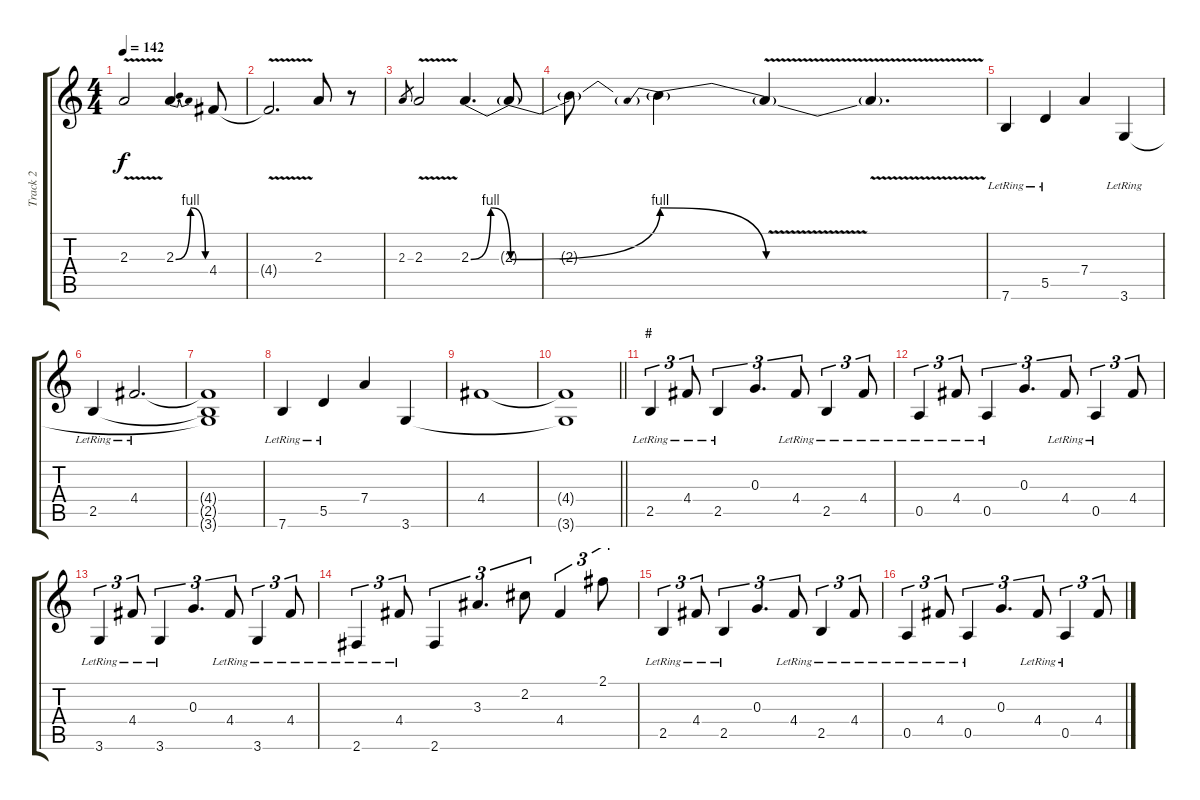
\track ("Track 2" "Track 2") {instrument overdrivenguitar}
\staff {score tabs}
\tuning (E4 B3 G3 D3 A2 E2) {hide}
\ts (4 4)
\tempo 142
\clef g2
\ks c
2.3{v}.2{dy f} 2.3{be (bendrelease 0 0 15 4 35 4 60 0)}.4{d} 4.4.8 |
4.4{v t}.2{d} 2.3.8 r.8 |
2.3.8{gr} 2.3{v}.2 2.3{be (bendrelease 0 0 20 4 40 4 60 0)}.4{d} 2.3{be (bend 0 0 60 4) t}.8 |
2.3{t}.8 2.3{be (prebendrelease 0 4 60 0) t}.4 2.3{v t}.4{volume 0} 2.3{be (hold 0 0 60 0) v t}.4{d} |
7.6{lr}.4{volume 13} 5.5{lr}.4 7.4.4 3.6{lr}.4 |
2.5{lr}.4 4.4{lr}.2{d} |
(4.4{t} 2.5{t} 3.6{t}).1 |
7.6{lr}.4 5.5{lr}.4 7.4.4 3.6.4 |
4.4.1 |
\barLineRight lightlight
(4.4{t} 3.6{t}).1 |
\section ("" "#")
2.5{lr}.4{tu (3 2)} 4.4{lr}.8{tu (3 2)} 2.5{lr}.4{tu (3 2)} 0.3.4{d tu (3 2)} 4.4{lr}.8{tu (3 2)} 2.5{lr}.4{tu (3 2)} 4.4{lr}.8{tu (3 2)} |
0.5{lr}.4{tu (3 2)} 4.4{lr}.8{tu (3 2)} 0.5{lr}.4{tu (3 2)} 0.3.4{d tu (3 2)} 4.4{lr}.8{tu (3 2)} 0.5{lr}.4{tu (3 2)} 4.4.8{tu (3 2)} |
3.6{lr}.4{tu (3 2)} 4.4{lr}.8{tu (3 2)} 3.6{lr}.4{tu (3 2)} 0.3.4{d tu (3 2)} 4.4{lr}.8{tu (3 2)} 3.6{lr}.4{tu (3 2)} 4.4{lr}.8{tu (3 2)} |
2.6{lr}.4{tu (3 2)} 4.4{lr}.8{tu (3 2)} 2.6.4{tu (3 2)} 3.3.4{d tu (3 2)} 2.2.8{tu (3 2)} 4.4.4{tu (3 2)} 2.1.8{tu (3 2)} |
2.5{lr}.4{tu (3 2)} 4.4{lr}.8{tu (3 2)} 2.5{lr}.4{tu (3 2)} 0.3.4{d tu (3 2)} 4.4{lr}.8{tu (3 2)} 2.5{lr}.4{tu (3 2)} 4.4{lr}.8{tu (3 2)} |
0.5{lr}.4{tu (3 2)} 4.4{lr}.8{tu (3 2)} 0.5{lr}.4{tu (3 2)} 0.3.4{d tu (3 2)} 4.4{lr}.8{tu (3 2)} 0.5{lr}.4{tu (3 2)} 4.4.8{tu (3 2)}
